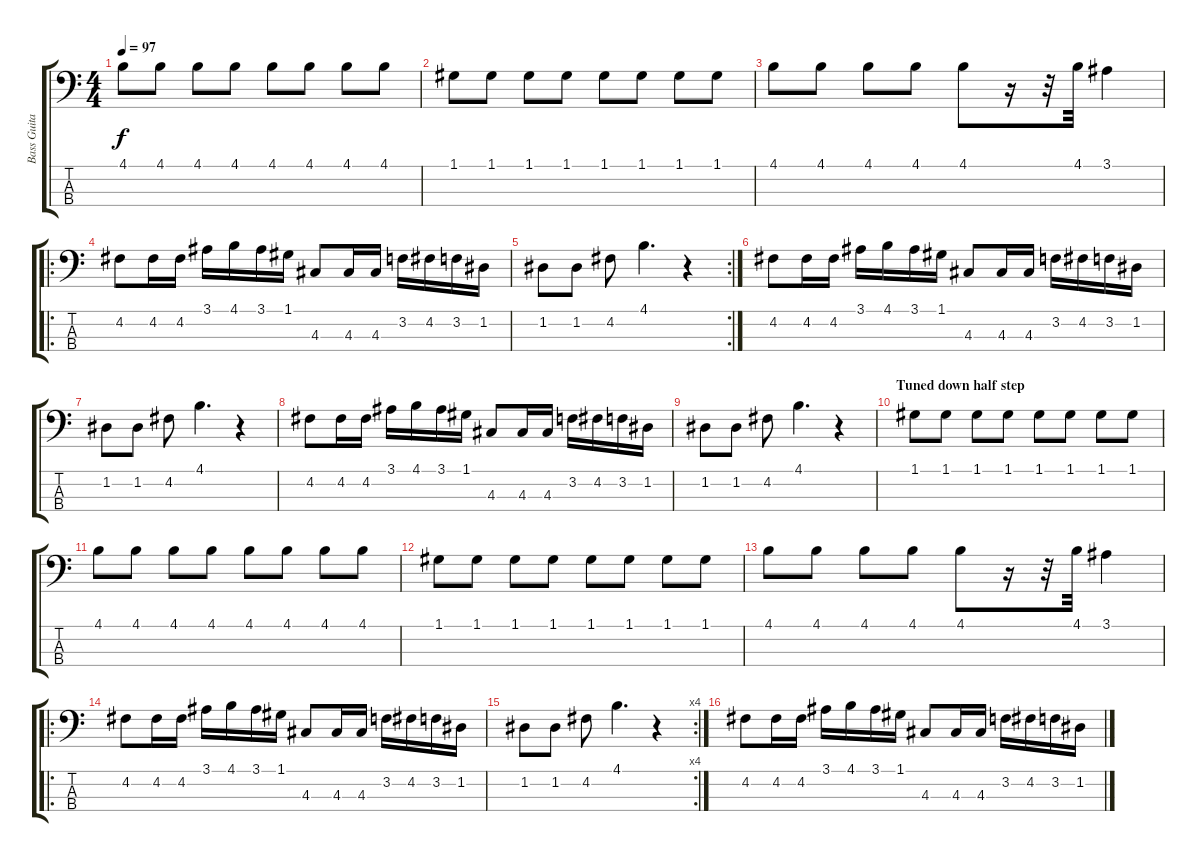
\track ("Bass Guitar (Finger)" "Bass Guita") {instrument electricbassfinger}
\staff {score tabs}
\tuning (G2 D2 A1 E1) {hide}
\ts (4 4)
\tempo 97
\clef f4
\ks c
4.1.8{dy f} 4.1.8 4.1.8 4.1.8 4.1.8 4.1.8 4.1.8 4.1.8 |
1.1.8 1.1.8 1.1.8 1.1.8 1.1.8 1.1.8 1.1.8 1.1.8 |
4.1.8 4.1.8 4.1.8 4.1.8 4.1.8 r.16 r.32 4.1.32 3.1.4 |
\ro
4.2.8 4.2.16 4.2.16 3.1.16 4.1.16 3.1.16 1.1.16 4.3.8 4.3.16 4.3.16 3.2.16 4.2.16 3.2.16 1.2.16 |
\rc 2
1.2.8 1.2.8 4.2.8 4.1.4{d} r.4 |
4.2.8 4.2.16 4.2.16 3.1.16 4.1.16 3.1.16 1.1.16 4.3.8 4.3.16 4.3.16 3.2.16 4.2.16 3.2.16 1.2.16 |
1.2.8 1.2.8 4.2.8 4.1.4{d} r.4 |
4.2.8 4.2.16 4.2.16 3.1.16 4.1.16 3.1.16 1.1.16 4.3.8 4.3.16 4.3.16 3.2.16 4.2.16 3.2.16 1.2.16 |
1.2.8 1.2.8 4.2.8 4.1.4{d} r.4 |
\section ("" "Tuned down half step")
1.1.8 1.1.8 1.1.8 1.1.8 1.1.8 1.1.8 1.1.8 1.1.8 |
4.1.8 4.1.8 4.1.8 4.1.8 4.1.8 4.1.8 4.1.8 4.1.8 |
1.1.8 1.1.8 1.1.8 1.1.8 1.1.8 1.1.8 1.1.8 1.1.8 |
4.1.8 4.1.8 4.1.8 4.1.8 4.1.8 r.16 r.32 4.1.32 3.1.4 |
\ro
4.2.8 4.2.16 4.2.16 3.1.16 4.1.16 3.1.16 1.1.16 4.3.8 4.3.16 4.3.16 3.2.16 4.2.16 3.2.16 1.2.16 |
\rc 4
1.2.8 1.2.8 4.2.8 4.1.4{d} r.4 |
4.2.8 4.2.16 4.2.16 3.1.16 4.1.16 3.1.16 1.1.16 4.3.8 4.3.16 4.3.16 3.2.16 4.2.16 3.2.16 1.2.16
